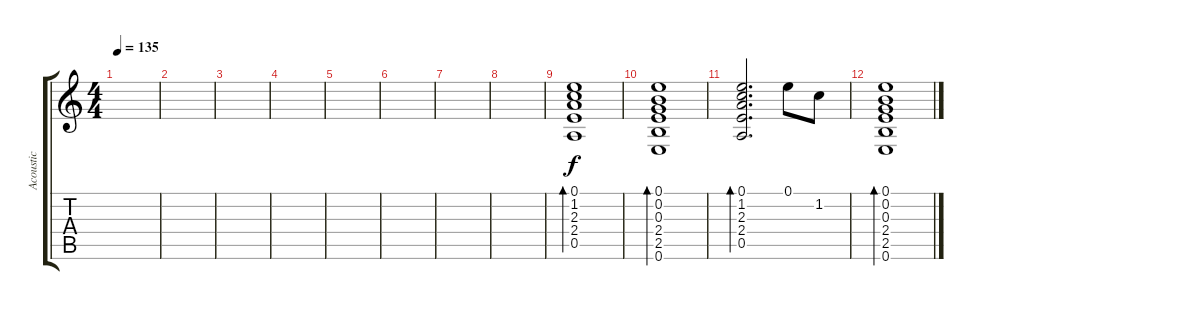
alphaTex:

\track ("Acoustic" "Acoustic") {instrument acousticguitarsteel}
\staff {score tabs}
\tuning (E4 B3 G3 D3 A2 E2) {hide}
\ts (4 4)
\tempo 135
\clef g2
\ks c
|
|
|
|
|
|
|
|
(0.1 1.2 2.3 2.4 0.5).1{bd 120} |
(0.1 0.2 0.3 2.4 2.5 0.6).1{bd 120} |
(0.1 1.2 2.3 2.4 0.5).2{d bd 120} 0.1.8 1.2.8 |
(0.1 0.2 0.3 2.4 2.5 0.6).1{bd 120}
